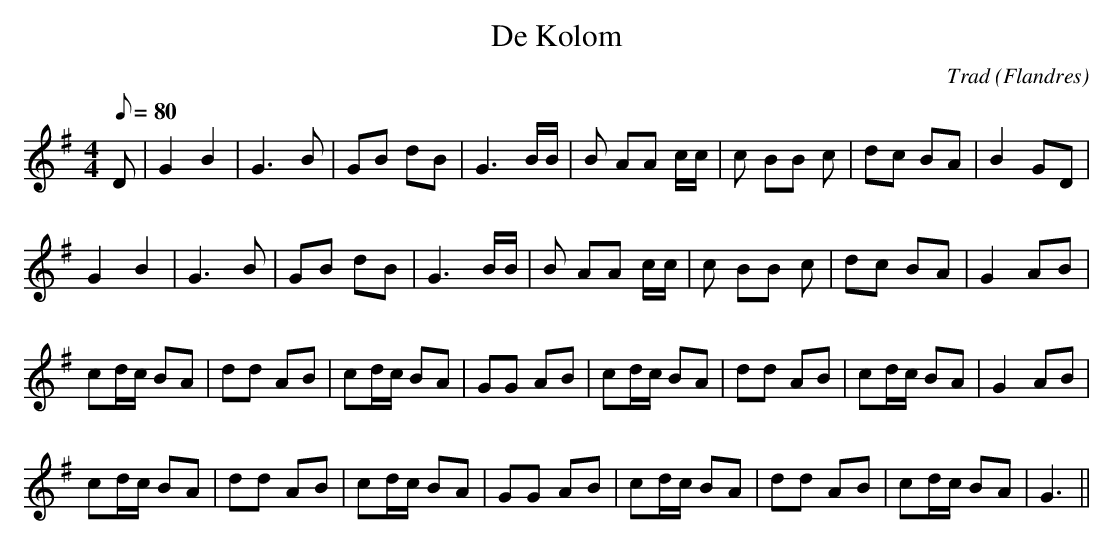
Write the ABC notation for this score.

X:1
T:De Kolom
C:Trad (Flandres)
M:4/4
L:1/8
Q:80
K:G
D| G2 B2| G3 B|GB dB|G3 B/2B/2|B AA c/2c/2|c BB c|dc BA|B2 GD|!
G2 B2|G3 B|GB dB|G3 B/2B/2|B AA c/2c/2|c BB c|dc BA |G2 AB|!
cd/2c/2 BA|dd AB|cd/2c/2 BA|GG AB|cd/2c/2 BA|dd AB|cd/2c/2 BA|G2 AB|!
cd/2c/2 BA|dd AB|cd/2c/2 BA|GG AB|cd/2c/2 BA|dd AB|cd/2c/2 BA|G3||
